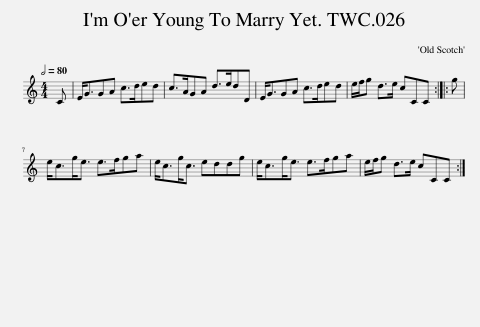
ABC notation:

X:1
L:1/8
Q:1/2=80
M:4/4
I:linebreak $
K:C
V:1 treble
V:1
 C | E<GGA c>ded | c>AGA d>edD | E<GGA c>ded | e/f/g d>e cCC :: %5
 g |$ e<cg<e e>fga | e<cg<c eddg | e<cg<e e>fga | e/f/g d>e cCC :| %10
